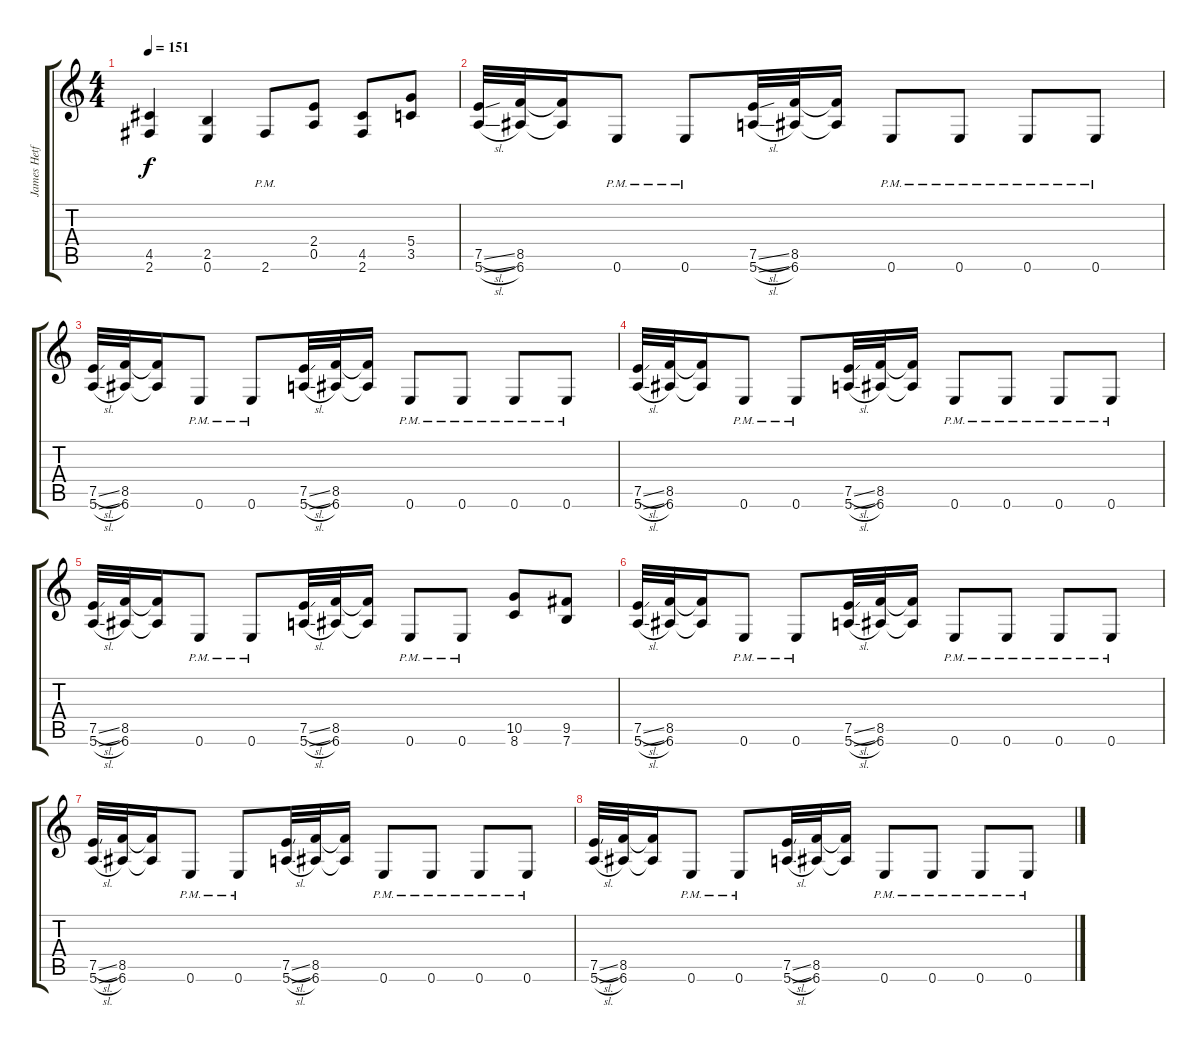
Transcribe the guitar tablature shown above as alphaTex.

\track ("James Hetfield" "James Hetf") {instrument distortionguitar}
\staff {score tabs}
\tuning (E4 B3 G3 D3 A2 E2) {hide}
\ts (4 4)
\tempo 151
\clef g2
\ks c
(4.5 2.6).4{dy f} (2.5 0.6).4 2.6{pm}.8 (2.4 0.5).8 (4.5 2.6).8 (5.4 3.5).8 |
(7.5{sl} 5.6{sl}).32 (8.5 6.6).32 (8.5{t} 6.6{t}).16 0.6{pm}.8 0.6{pm}.8 (7.5{sl} 5.6{sl}).32 (8.5 6.6).32 (8.5{t} 6.6{t}).16 0.6{pm}.8 0.6{pm}.8 0.6{pm}.8 0.6{pm}.8 |
(7.5{sl} 5.6{sl}).32 (8.5 6.6).32 (8.5{t} 6.6{t}).16 0.6{pm}.8 0.6{pm}.8 (7.5{sl} 5.6{sl}).32 (8.5 6.6).32 (8.5{t} 6.6{t}).16 0.6{pm}.8 0.6{pm}.8 0.6{pm}.8 0.6{pm}.8 |
(7.5{sl} 5.6{sl}).32 (8.5 6.6).32 (8.5{t} 6.6{t}).16 0.6{pm}.8 0.6{pm}.8 (7.5{sl} 5.6{sl}).32 (8.5 6.6).32 (8.5{t} 6.6{t}).16 0.6{pm}.8 0.6{pm}.8 0.6{pm}.8 0.6{pm}.8 |
(7.5{sl} 5.6{sl}).32 (8.5 6.6).32 (8.5{t} 6.6{t}).16 0.6{pm}.8 0.6{pm}.8 (7.5{sl} 5.6{sl}).32 (8.5 6.6).32 (8.5{t} 6.6{t}).16 0.6{pm}.8 0.6{pm}.8 (10.5 8.6).8 (9.5 7.6).8 |
(7.5{sl} 5.6{sl}).32 (8.5 6.6).32 (8.5{t} 6.6{t}).16 0.6{pm}.8 0.6{pm}.8 (7.5{sl} 5.6{sl}).32 (8.5 6.6).32 (8.5{t} 6.6{t}).16 0.6{pm}.8 0.6{pm}.8 0.6{pm}.8 0.6{pm}.8 |
(7.5{sl} 5.6{sl}).32 (8.5 6.6).32 (8.5{t} 6.6{t}).16 0.6{pm}.8 0.6{pm}.8 (7.5{sl} 5.6{sl}).32 (8.5 6.6).32 (8.5{t} 6.6{t}).16 0.6{pm}.8 0.6{pm}.8 0.6{pm}.8 0.6{pm}.8 |
(7.5{sl} 5.6{sl}).32 (8.5 6.6).32 (8.5{t} 6.6{t}).16 0.6{pm}.8 0.6{pm}.8 (7.5{sl} 5.6{sl}).32 (8.5 6.6).32 (8.5{t} 6.6{t}).16 0.6{pm}.8 0.6{pm}.8 0.6{pm}.8 0.6{pm}.8
